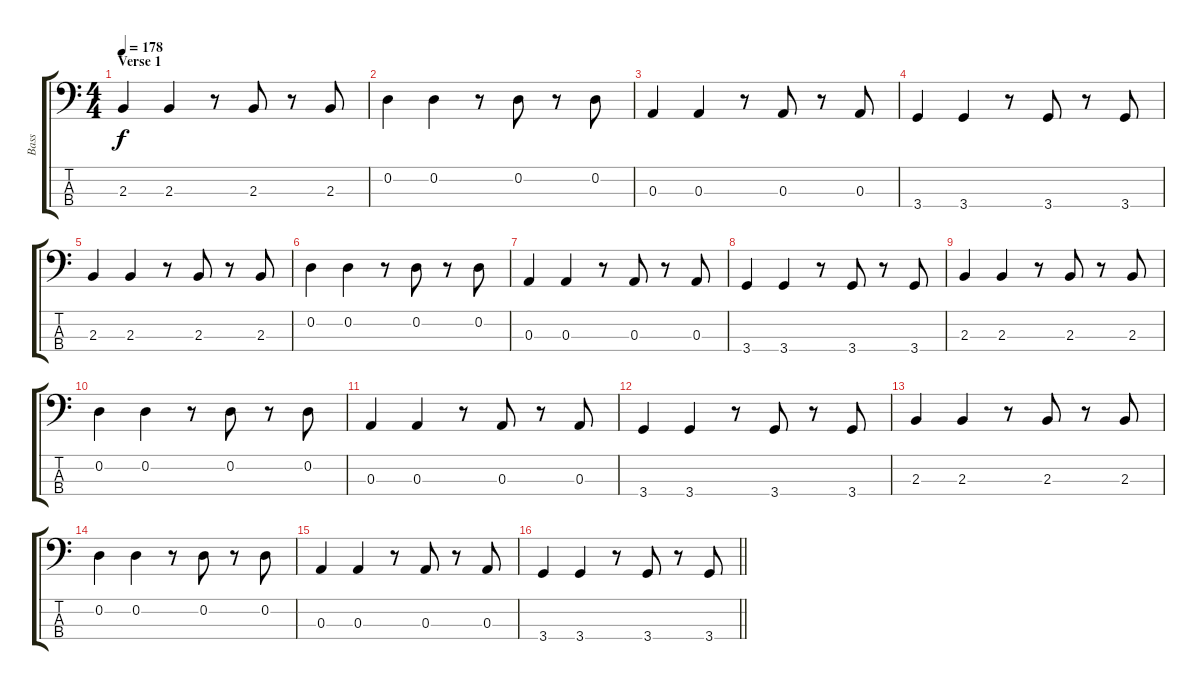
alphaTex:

\track ("Bass" "Bass") {instrument electricbassfinger}
\staff {score tabs}
\tuning (G2 D2 A1 E1) {hide}
\ts (4 4)
\section ("" "Verse 1")
\tempo 178
\clef f4
\ks c
2.3.4{dy f} 2.3.4 r.8 2.3.8 r.8 2.3.8 |
0.2.4 0.2.4 r.8 0.2.8 r.8 0.2.8 |
0.3.4 0.3.4 r.8 0.3.8 r.8 0.3.8 |
3.4.4 3.4.4 r.8 3.4.8 r.8 3.4.8 |
2.3.4 2.3.4 r.8 2.3.8 r.8 2.3.8 |
0.2.4 0.2.4 r.8 0.2.8 r.8 0.2.8 |
0.3.4 0.3.4 r.8 0.3.8 r.8 0.3.8 |
3.4.4 3.4.4 r.8 3.4.8 r.8 3.4.8 |
2.3.4 2.3.4 r.8 2.3.8 r.8 2.3.8 |
0.2.4 0.2.4 r.8 0.2.8 r.8 0.2.8 |
0.3.4 0.3.4 r.8 0.3.8 r.8 0.3.8 |
3.4.4 3.4.4 r.8 3.4.8 r.8 3.4.8 |
2.3.4 2.3.4 r.8 2.3.8 r.8 2.3.8 |
0.2.4 0.2.4 r.8 0.2.8 r.8 0.2.8 |
0.3.4 0.3.4 r.8 0.3.8 r.8 0.3.8 |
\barLineRight lightlight
3.4.4 3.4.4 r.8 3.4.8 r.8 3.4.8
